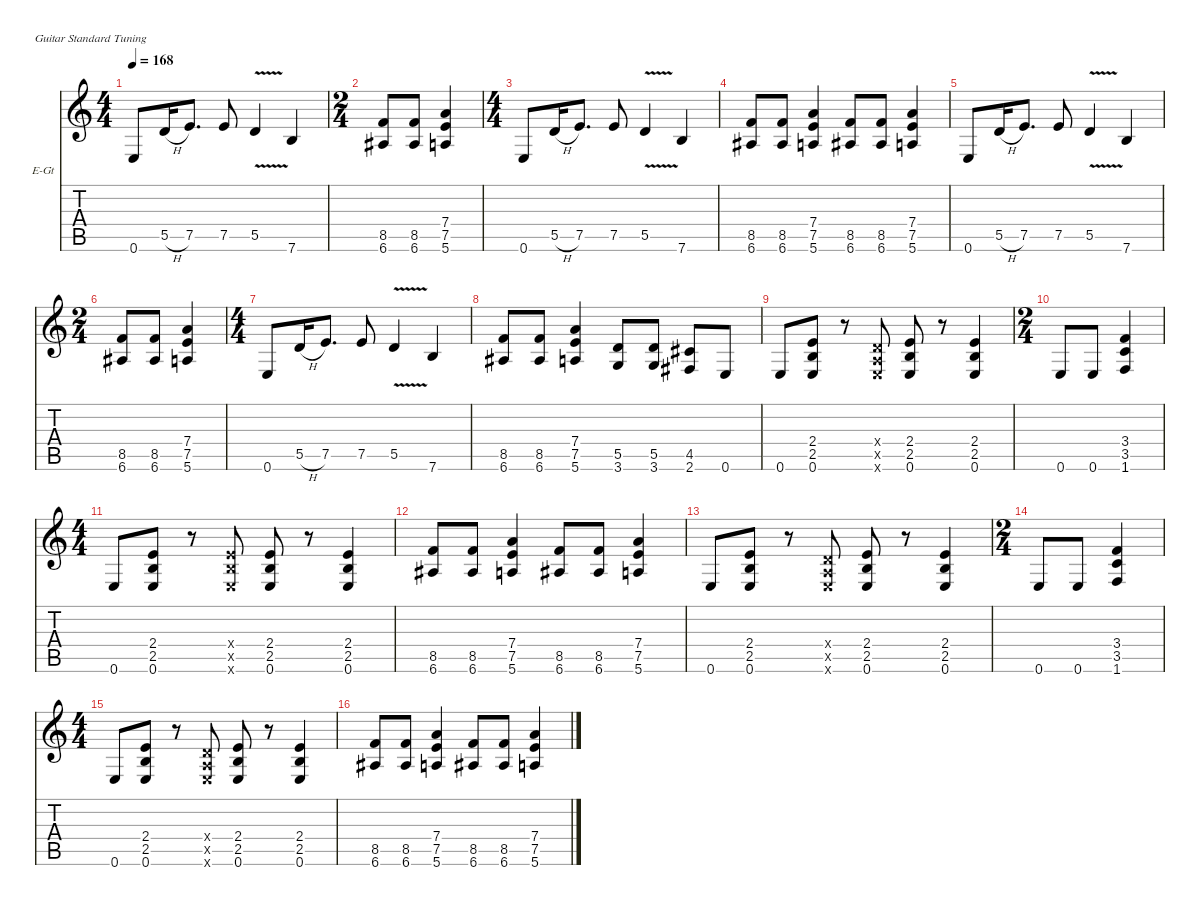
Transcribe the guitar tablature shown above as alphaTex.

\hideDynamics
\bracketExtendMode nobrackets
\firstSystemTrackNameOrientation horizontal
\otherSystemsTrackNameOrientation horizontal
\track ("Guitar III" "E-Gt") {instrument distortionguitar}
\staff {score tabs}
\tuning (E4 B3 G3 D3 A2 E2)
\ts (4 4)
\tempo 168
\clef g2
\ks c
0.6.8{dy f beam Up} 5.5{h}.16{beam Up} 7.5.8{d beam Up} 7.5.8{beam Up} 5.5{v}.4{beam Up} 7.6.4{beam Up} |
\ts (2 4)
(8.5 6.6{acc #}).8{beam Up} (8.5 6.6{acc #}).8{beam Up} (7.4 7.5 5.6).4{beam Up} |
\ts (4 4)
0.6.8{beam Up} 5.5{h}.16{beam Up} 7.5.8{d beam Up} 7.5.8{beam Up} 5.5{v}.4{beam Up} 7.6.4{beam Up} |
(8.5 6.6{acc #}).8{beam Up} (8.5 6.6{acc #}).8{beam Up} (7.4 7.5 5.6).4{beam Up} (8.5 6.6{acc #}).8{beam Up} (8.5 6.6{acc #}).8{beam Up} (7.4 7.5 5.6).4{beam Up} |
0.6.8{beam Up} 5.5{h}.16{beam Up} 7.5.8{d beam Up} 7.5.8{beam Up} 5.5{v}.4{beam Up} 7.6.4{beam Up} |
\ts (2 4)
(8.5 6.6{acc #}).8{beam Up} (8.5 6.6{acc #}).8{beam Up} (7.4 7.5 5.6).4{beam Up} |
\ts (4 4)
0.6.8{beam Up} 5.5{h}.16{beam Up} 7.5.8{d beam Up} 7.5.8{beam Up} 5.5{v}.4{beam Up} 7.6.4{beam Up} |
(8.5 6.6{acc #}).8{beam Up} (8.5 6.6{acc #}).8{beam Up} (7.4 7.5 5.6).4{beam Up} (5.5 3.6).8{beam Up} (5.5 3.6).8{beam Up} (4.5{acc #} 2.6{acc #}).8{beam Up} 0.6.8{beam Up} |
0.6.8{beam Up} (2.4 2.5 0.6).8{beam Up} r.8{beam Up} (0.4{x} 0.5{x} 0.6{x}).8{beam Up} (2.4 2.5 0.6).8{beam Up} r.8{beam Up} (2.4 2.5 0.6).4{beam Up} |
\ts (2 4)
0.6.8{beam Up} 0.6.8{beam Up} (3.4 3.5 1.6).4{beam Up} |
\ts (4 4)
0.6.8{beam Up} (2.4 2.5 0.6).8{beam Up} r.8{beam Up} (2.4{x} 2.5{x} 0.6{x}).8{beam Up} (2.4 2.5 0.6).8{beam Up} r.8{beam Up} (2.4 2.5 0.6).4{beam Up} |
(8.5 6.6{acc #}).8{beam Up} (8.5 6.6{acc #}).8{beam Up} (7.4 7.5 5.6).4{beam Up} (8.5 6.6{acc #}).8{beam Up} (8.5 6.6{acc #}).8{beam Up} (7.4 7.5 5.6).4{beam Up} |
0.6.8{beam Up} (2.4 2.5 0.6).8{beam Up} r.8{beam Up} (0.4{x} 0.5{x} 0.6{x}).8{beam Up} (2.4 2.5 0.6).8{beam Up} r.8{beam Up} (2.4 2.5 0.6).4{beam Up} |
\ts (2 4)
0.6.8{beam Up} 0.6.8{beam Up} (3.4 3.5 1.6).4{beam Up} |
\ts (4 4)
0.6.8{beam Up} (2.4 2.5 0.6).8{beam Up} r.8{beam Up} (0.4{x} 0.5{x} 0.6{x}).8{beam Up} (2.4 2.5 0.6).8{beam Up} r.8{beam Up} (2.4 2.5 0.6).4{beam Up} |
(8.5 6.6{acc #}).8{beam Up} (8.5 6.6{acc #}).8{beam Up} (7.4 7.5 5.6).4{beam Up} (8.5 6.6{acc #}).8{beam Up} (8.5 6.6{acc #}).8{beam Up} (7.4 7.5 5.6).4{beam Up}
